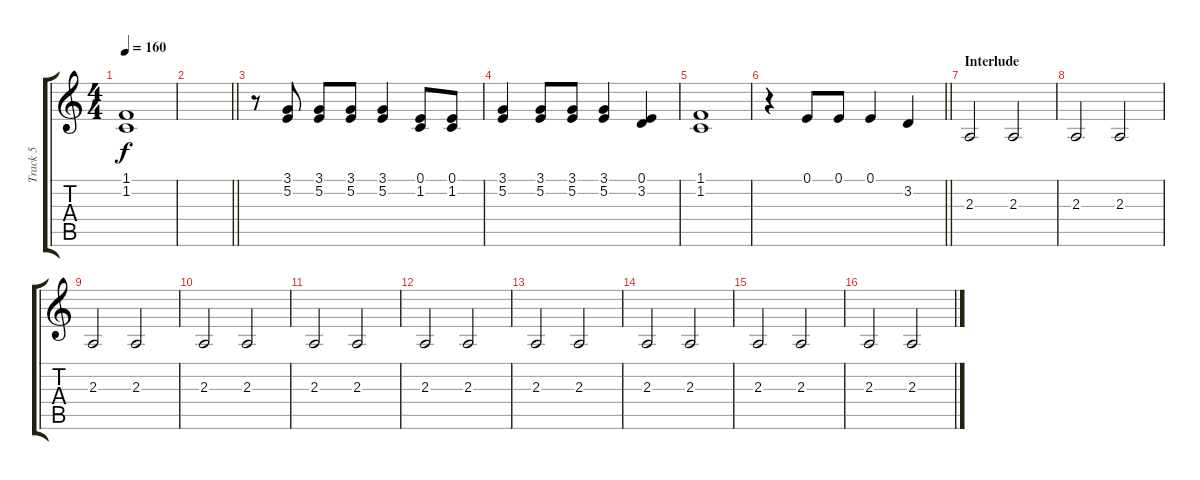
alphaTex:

\track ("Track 5" "Track 5") {instrument voiceoohs}
\staff {score tabs}
\tuning (E4 B3 G3 D3 A2 E2) {hide}
\ts (4 4)
\tempo 160
\clef g2
\ks c
(1.1 1.2).1{dy f} |
\barLineRight lightlight
|
r.8{beam merge} (3.1 5.2).8 (3.1 5.2).8 (3.1 5.2).8 (3.1 5.2).4{beam merge} (0.1 1.2).8 (0.1 1.2).8 |
(3.1 5.2).4{beam merge} (3.1 5.2).8 (3.1 5.2).8 (3.1 5.2).4{beam merge} (0.1 3.2).4 |
(1.1 1.2).1 |
\barLineRight lightlight
r.4 0.1.8 0.1.8 0.1.4 3.2.4 |
\section ("" "Interlude")
2.3.2 2.3.2 |
2.3.2 2.3.2 |
2.3.2 2.3.2 |
2.3.2 2.3.2 |
2.3.2 2.3.2 |
2.3.2 2.3.2 |
2.3.2 2.3.2 |
2.3.2 2.3.2 |
2.3.2 2.3.2 |
2.3.2 2.3.2
